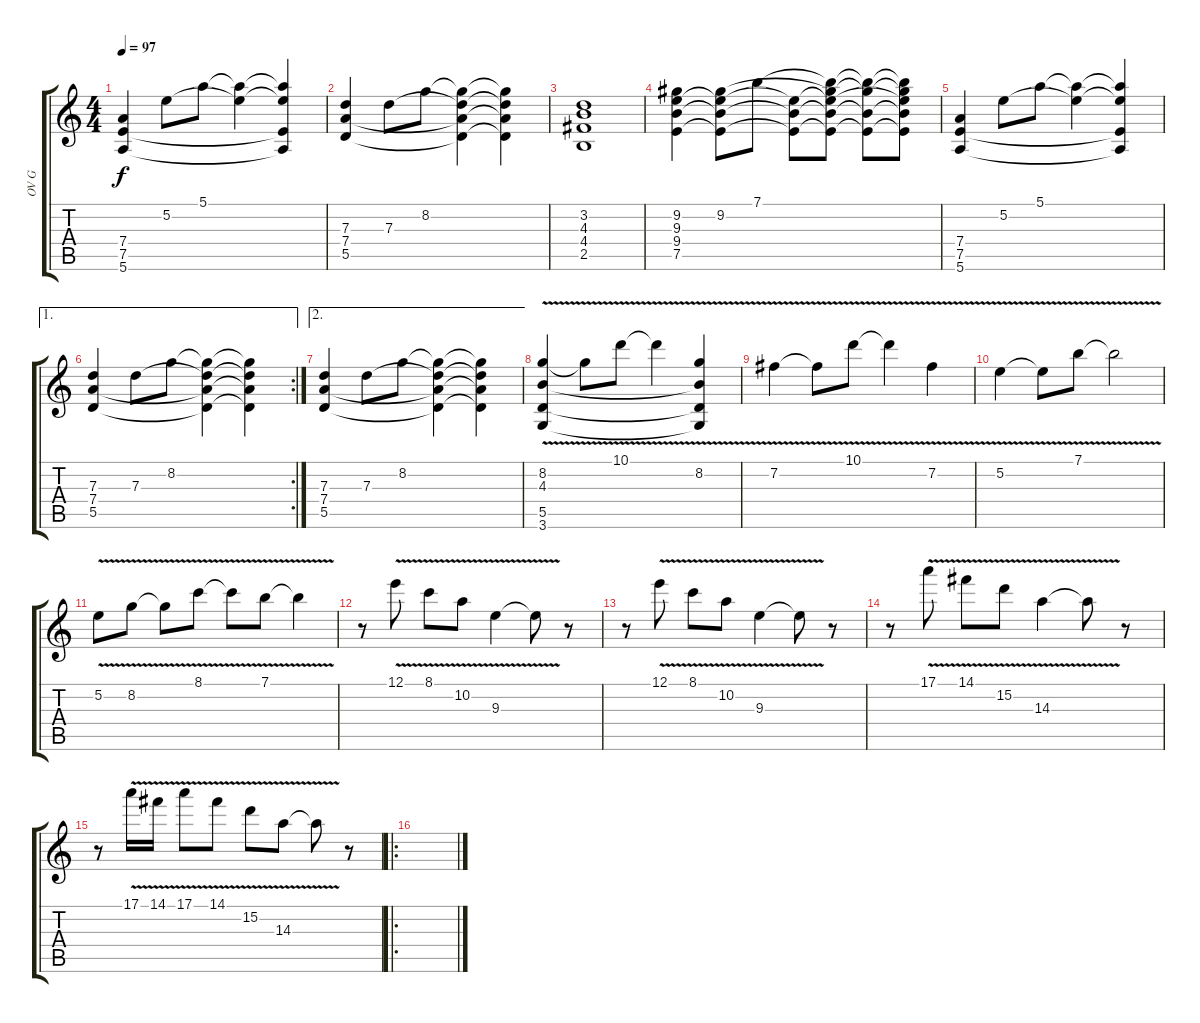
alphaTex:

\track ("OV G" "OV G") {instrument overdrivenguitar}
\staff {score tabs}
\tuning (E4 B3 G3 D3 A2 E2) {hide}
\ts (4 4)
\tempo 97
\clef g2
\ks c
(7.4 7.5 5.6).4{dy f} 5.2.8 5.1.8 (5.1{t} 5.2{t}).4 (5.1{t} 5.2{t} 7.5{t} 5.6{t}).4 |
(7.3 7.4 5.5).4 7.3.8 8.2.8 (8.2{t} 7.3{t} 7.4{t} 5.5{t}).4 (8.2{t} 7.3{t} 7.4{t} 5.5{t}).4 |
(3.2 4.3 4.4 2.5).1 |
(9.2 9.3 9.4 7.5).4 (9.2 9.3{t} 9.4{t} 7.5{t}).8 7.1.8 (9.3{t} 9.4{t} 7.5{t}).8 (7.1{t} 9.2{t} 9.3{t} 9.4{t} 7.5{t}).8 (7.1{t} 9.2{t} 9.4{t} 7.5{t}).8 (7.1{t} 9.2{t} 9.3{t} 9.4{t} 7.5{t}).8 |
(7.4 7.5 5.6).4 5.2.8 5.1.8 (5.1{t} 5.2{t}).4 (5.1{t} 5.2{t} 7.5{t} 5.6{t}).4 |
\ae 1
\rc 2
(7.3 7.4 5.5).4 7.3.8 8.2.8 (8.2{t} 7.3{t} 7.4{t} 5.5{t}).4 (8.2{t} 7.3{t} 7.4{t} 5.5{t}).4 |
\ae 2
(7.3 7.4 5.5).4 7.3.8 8.2.8 (8.2{t} 7.3{t} 7.4{t} 5.5{t}).4 (8.2{t} 7.3{t} 7.4{t} 5.5{t}).4 |
(8.2{v} 4.3 5.5 3.6).4 8.2{t}.8 10.1{v}.8 10.1{t}.4 (8.2{v} 4.3{t} 5.5{t} 3.6{t}).4 |
7.2{v}.4 7.2{t}.8 10.1{v}.8 10.1{t}.4 7.2{v}.4 |
5.2{v}.4 5.2{t}.8 7.1{v}.8 7.1{t}.2 |
5.2{v}.8 8.2{v}.8 8.2{t}.8 8.1{v}.8 8.1{t}.8 7.1{v}.8 7.1{t}.4 |
r.8 12.1{v}.8 8.1{v}.8 10.2{v}.8 9.3{v}.4 9.3{t}.8 r.8 |
r.8 12.1{v}.8 8.1{v}.8 10.2{v}.8 9.3{v}.4 9.3{t}.8 r.8 |
r.8 17.1{v}.8 14.1{v}.8 15.2{v}.8 14.3{v}.4 14.3{t}.8 r.8 |
r.8 17.1{v}.16 14.1{v}.16 17.1{v}.8 14.1{v}.8 15.2{v}.8 14.3{v}.8 14.3{t}.8 r.8 |
\ro
